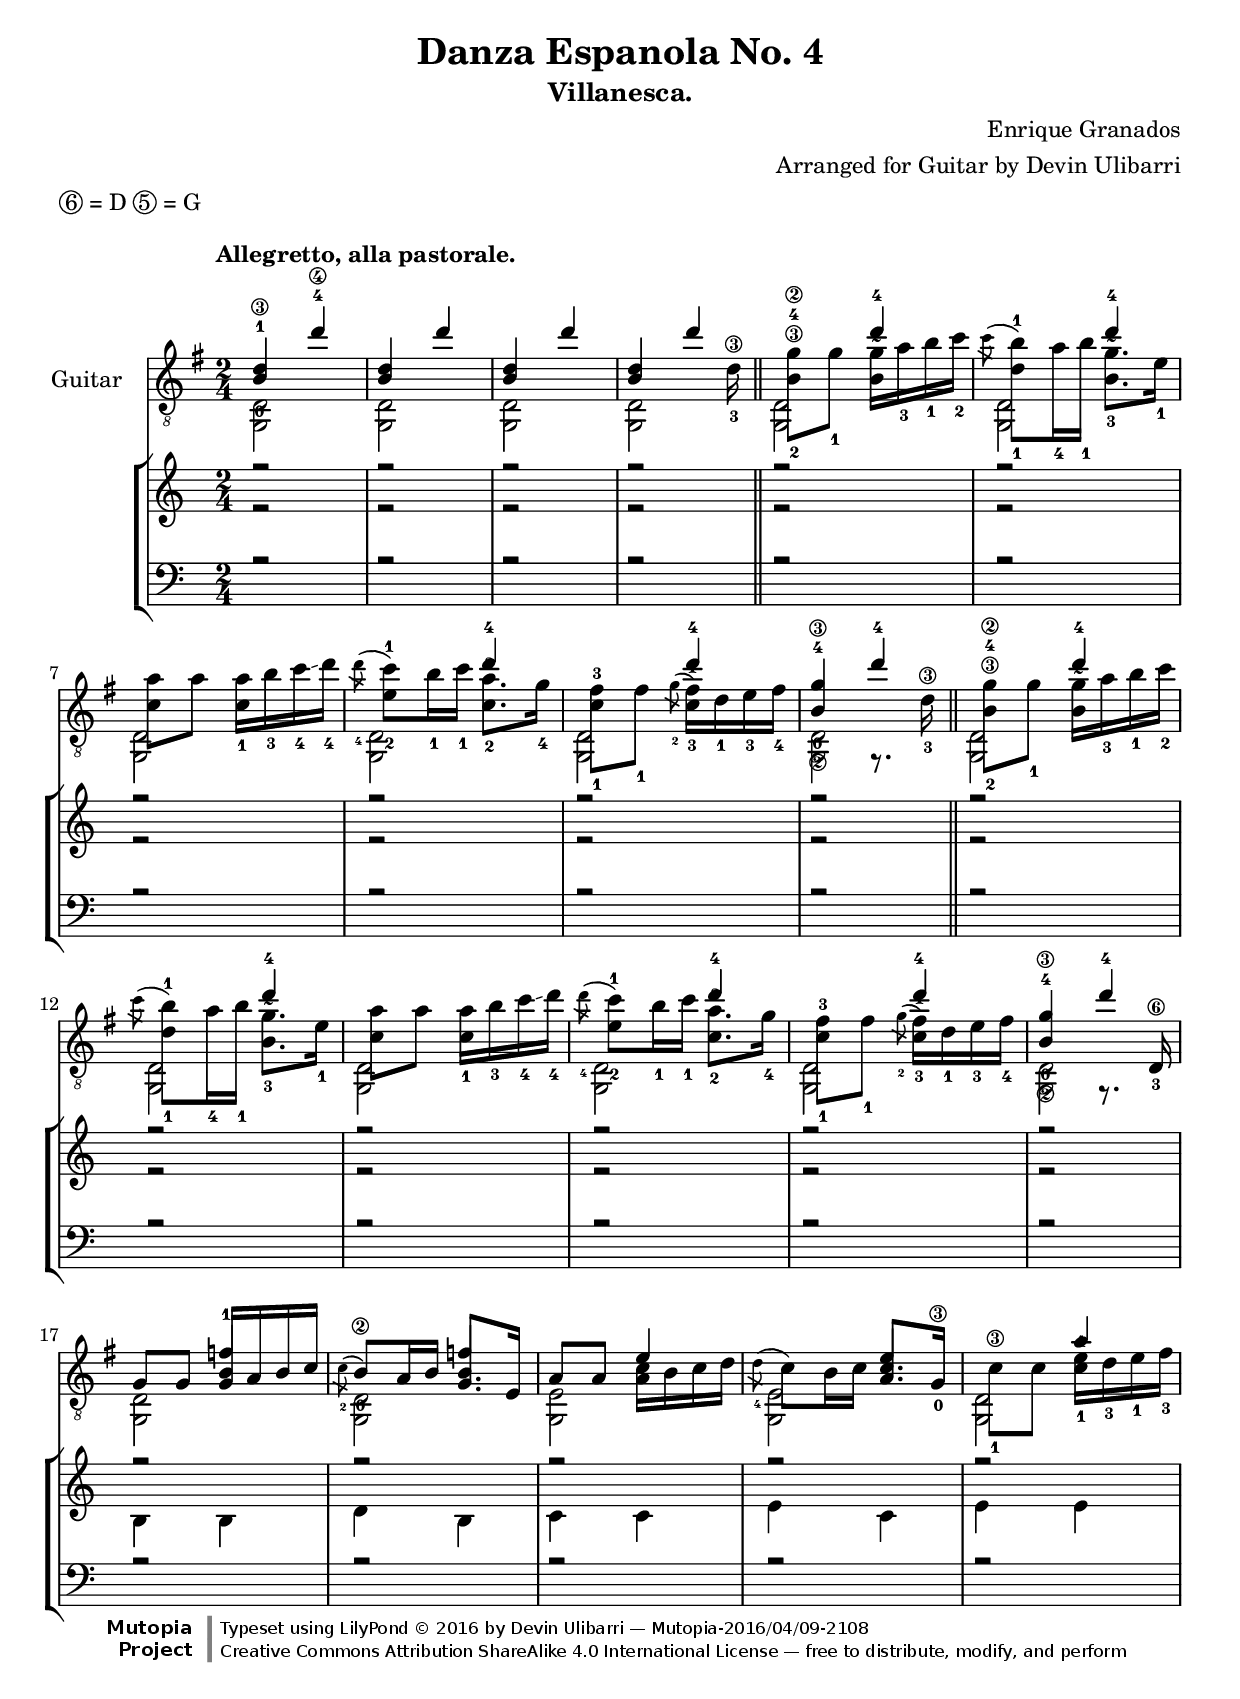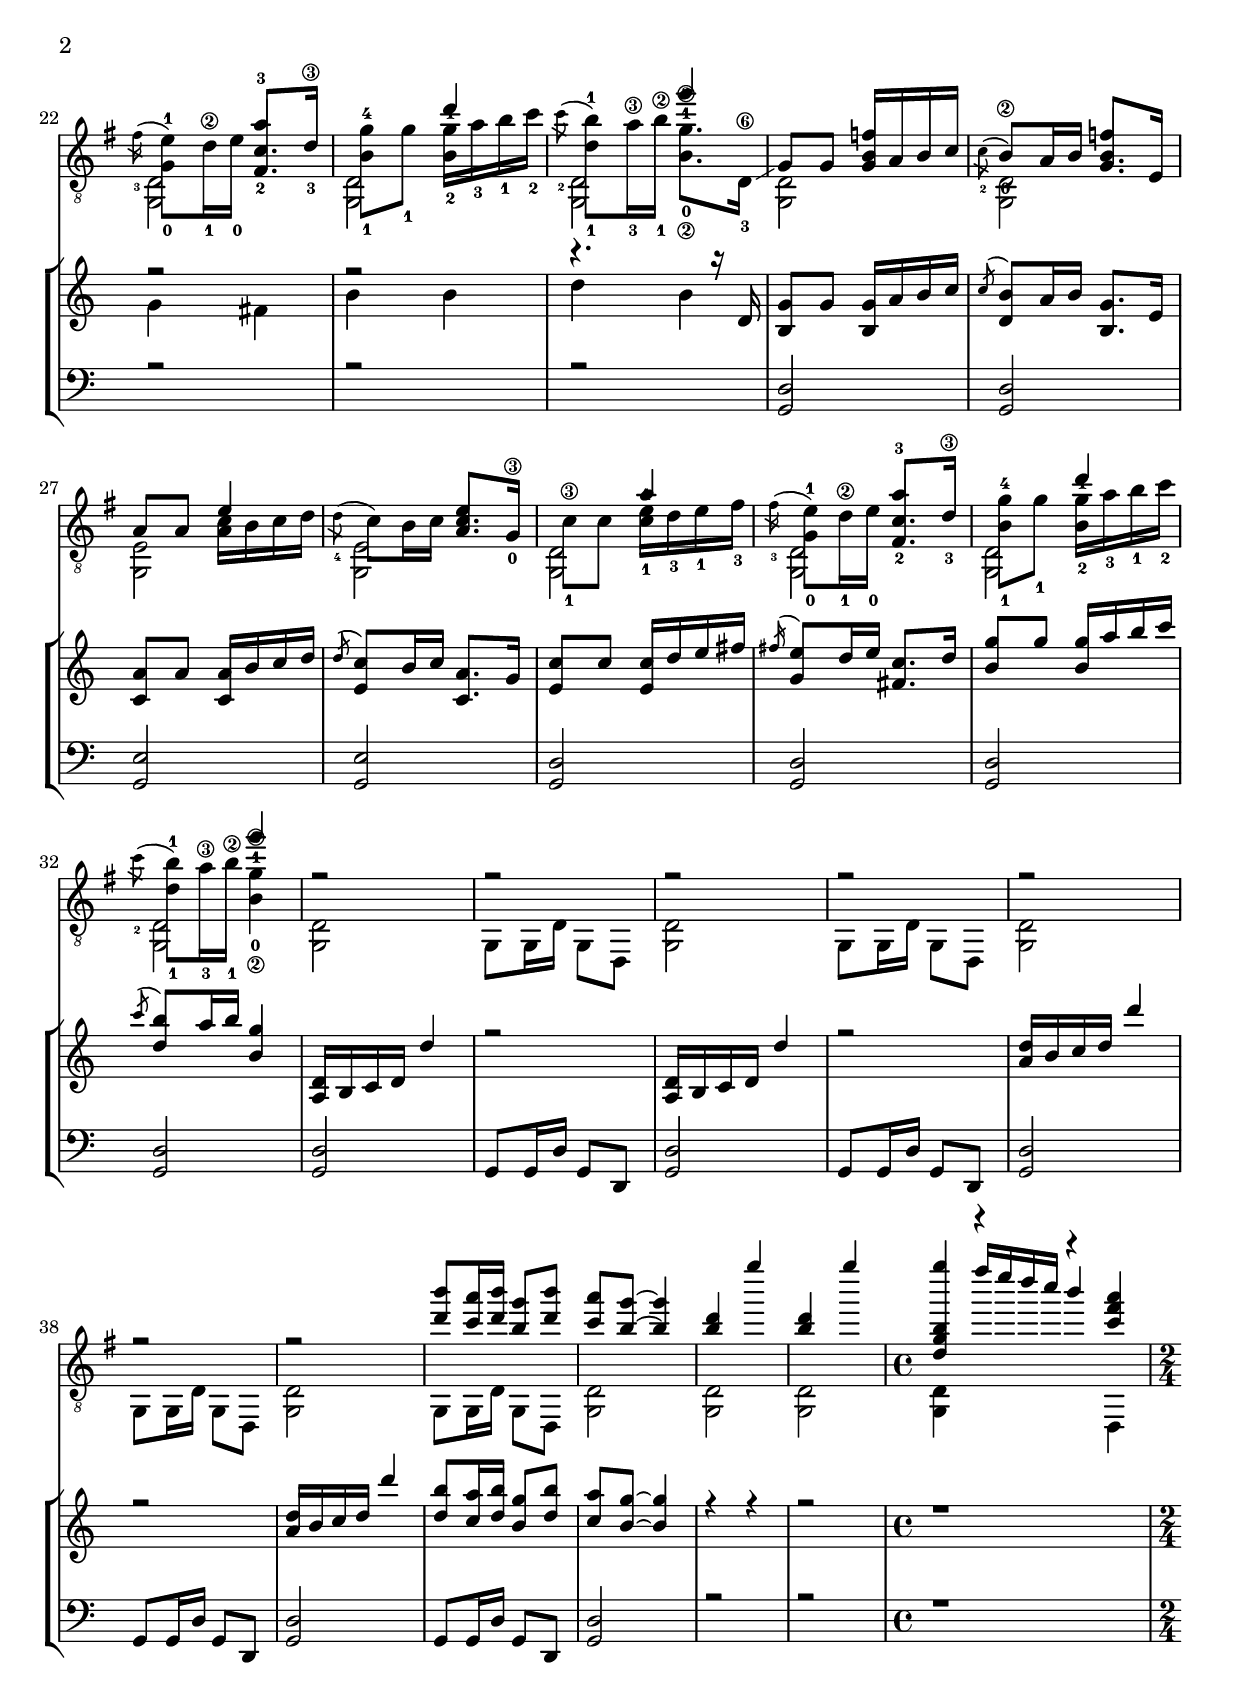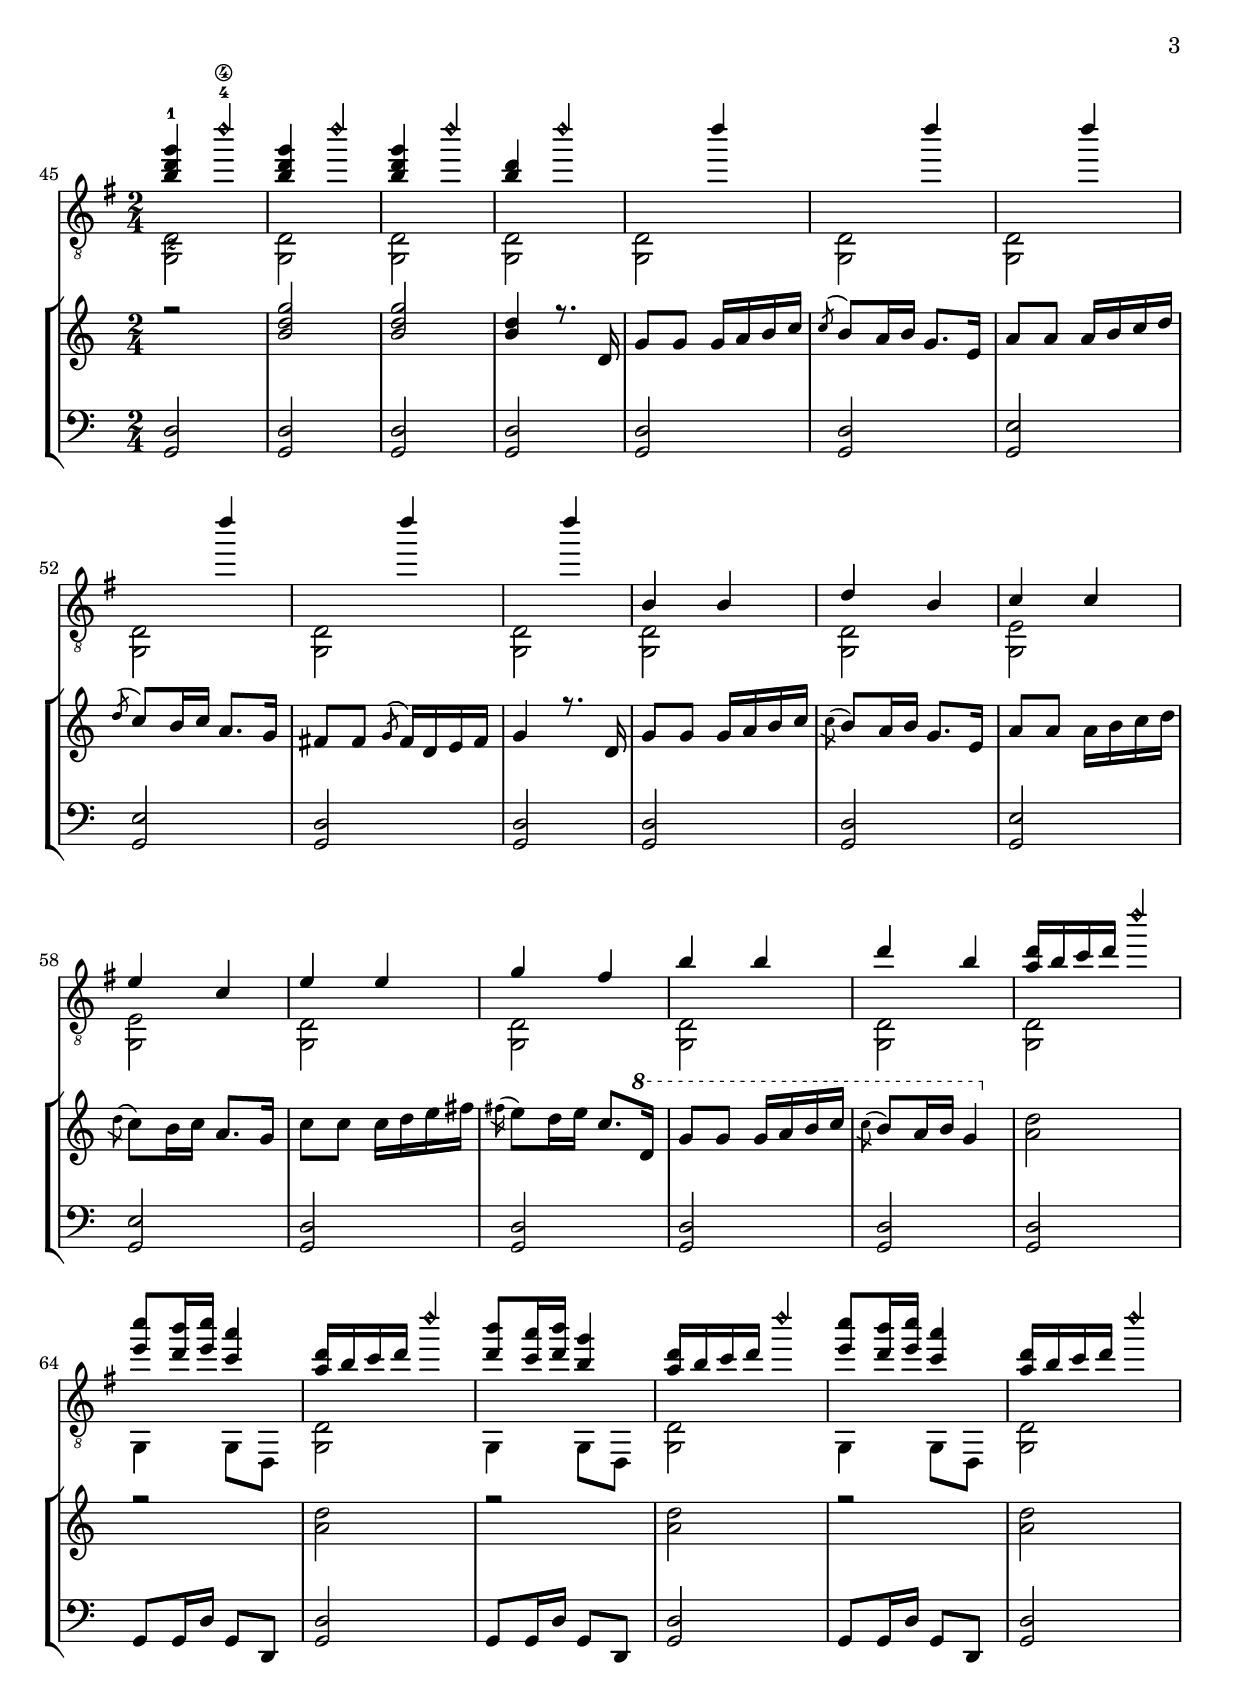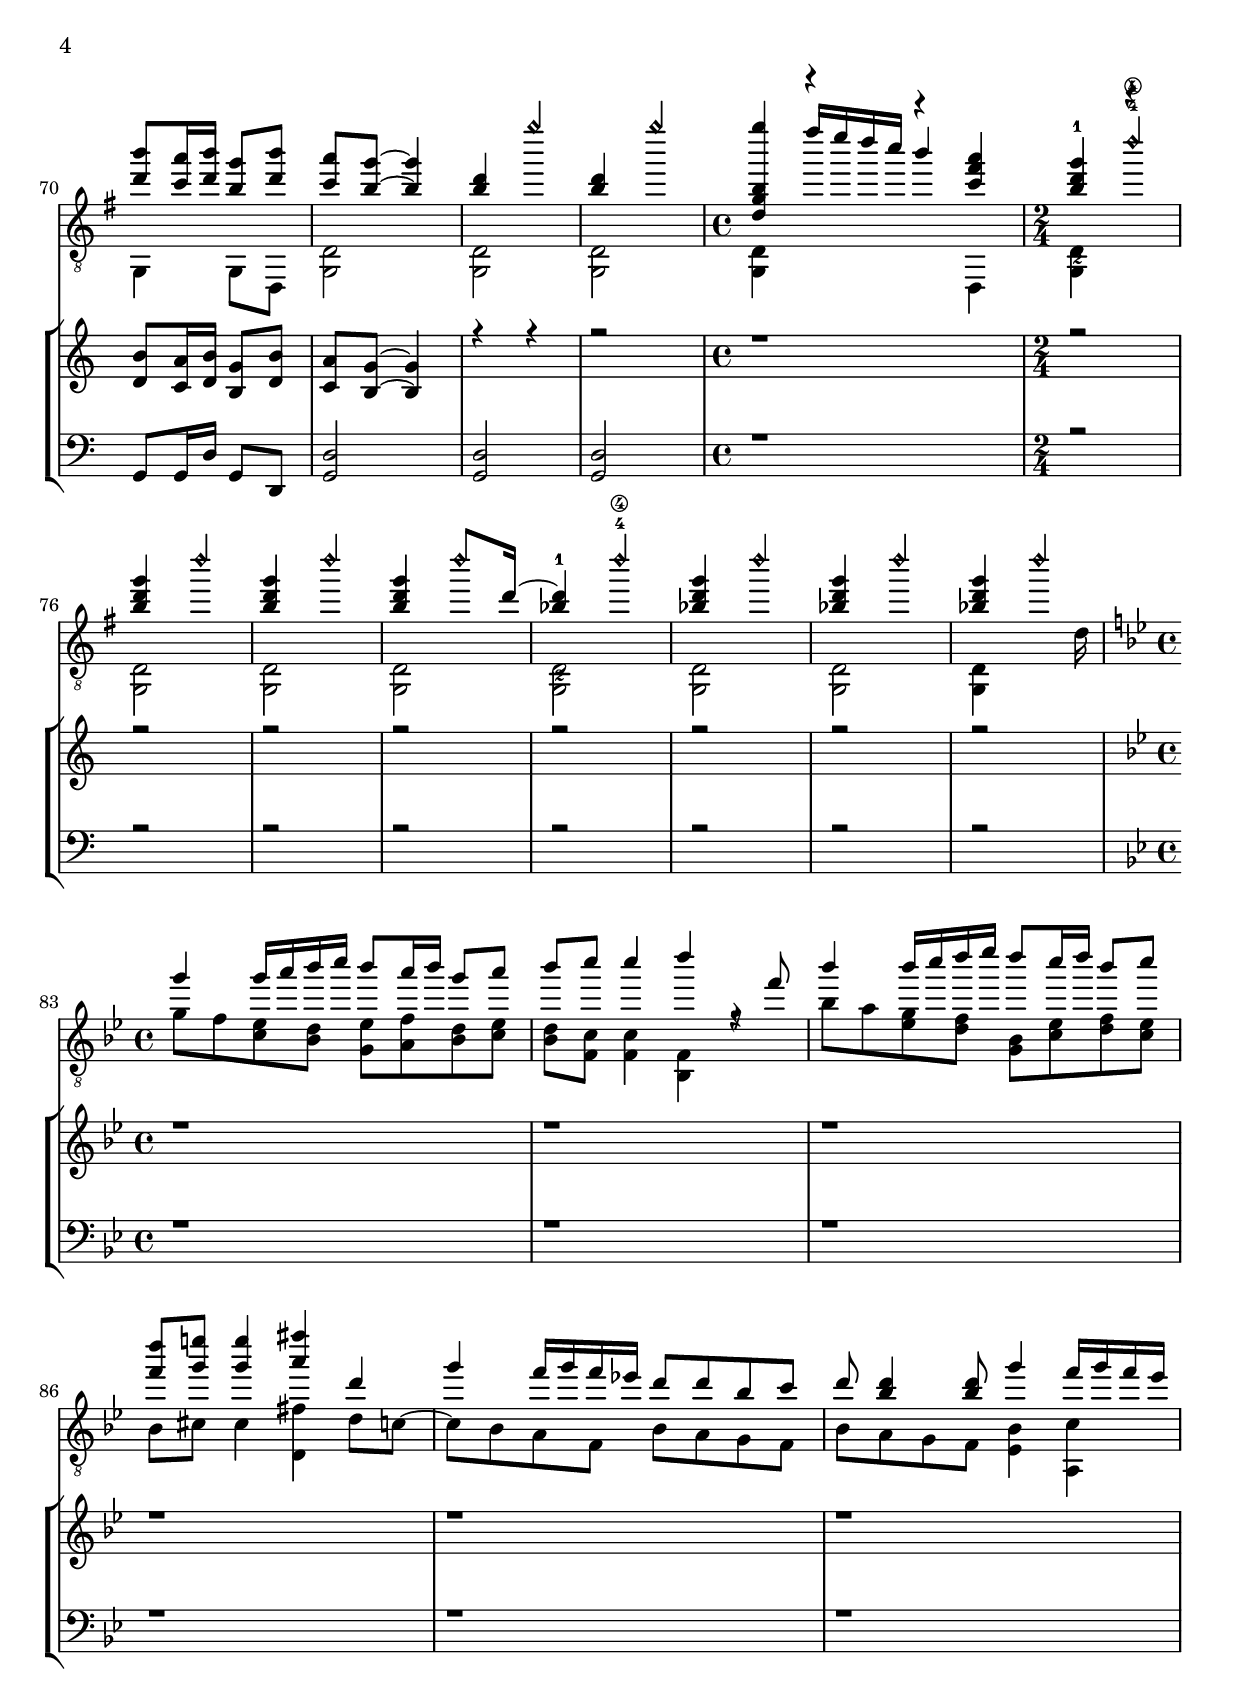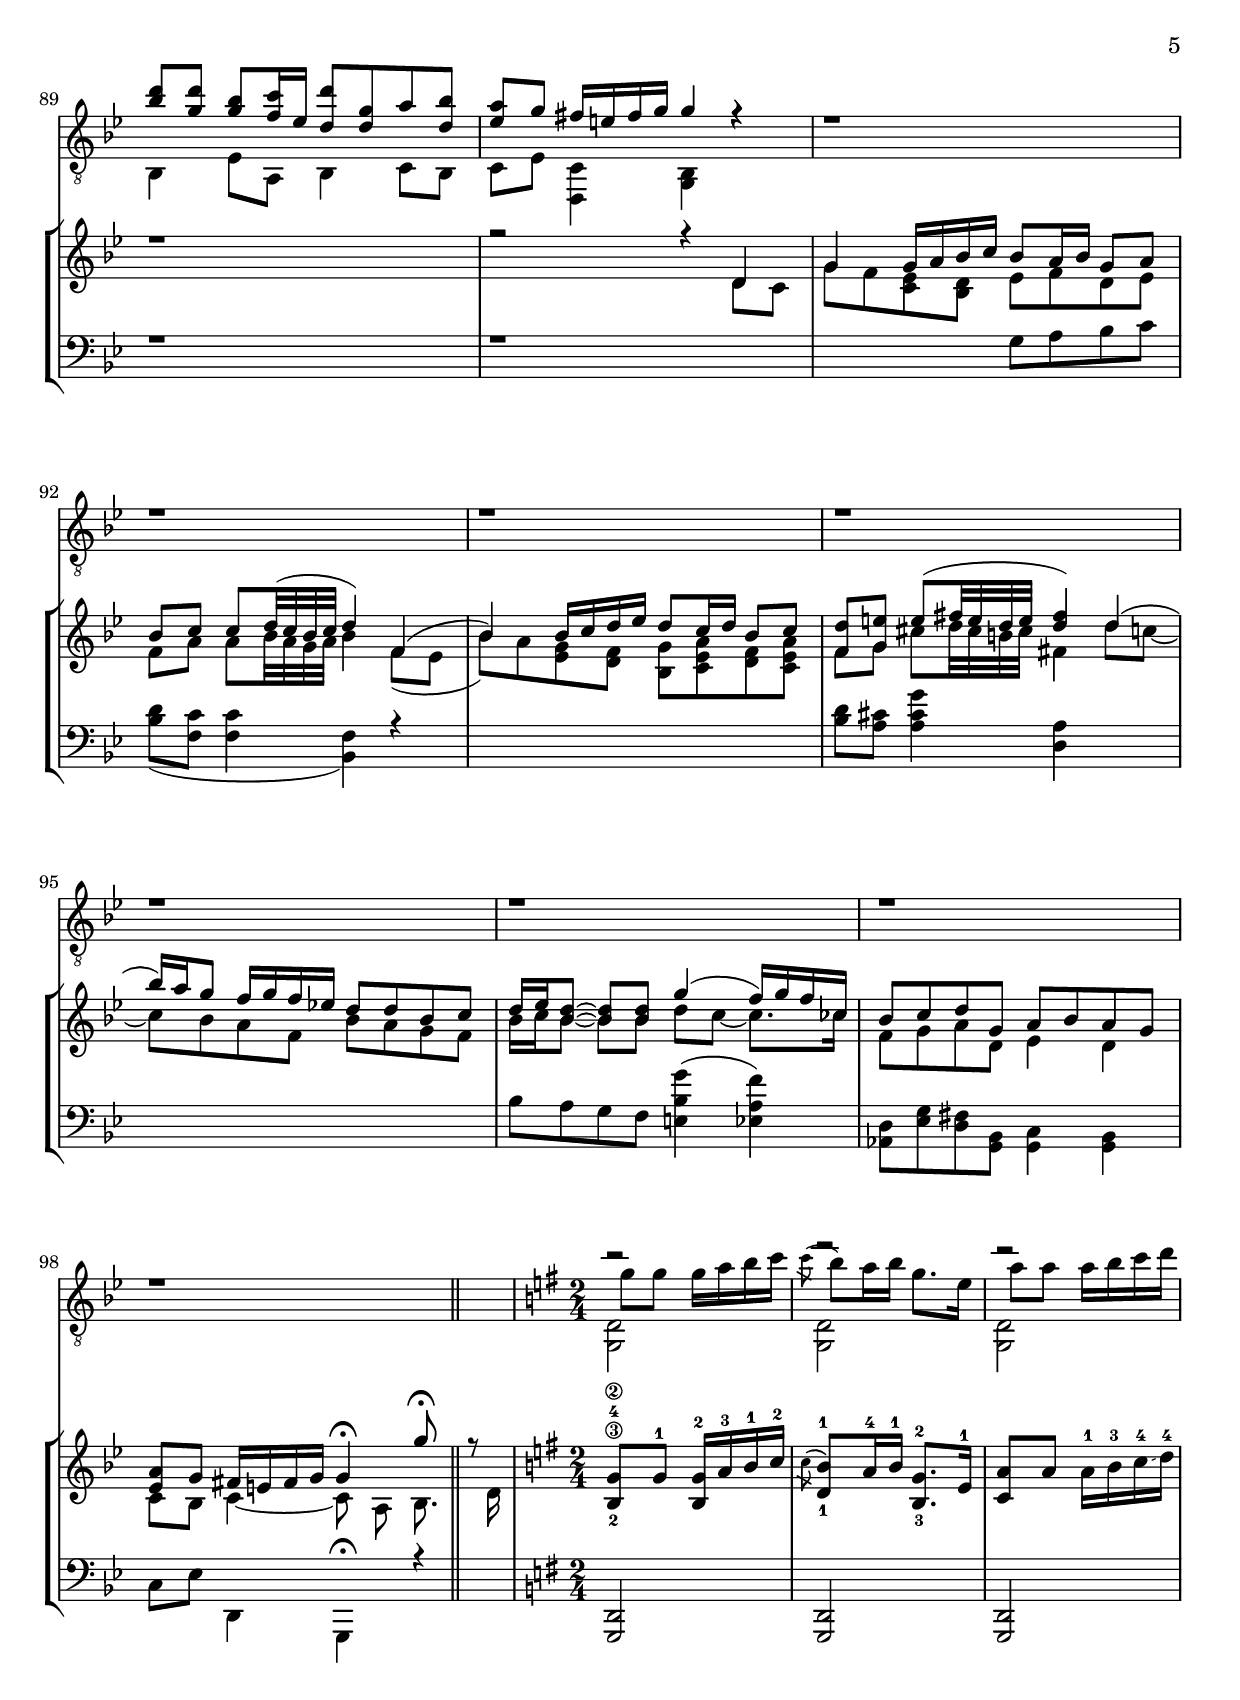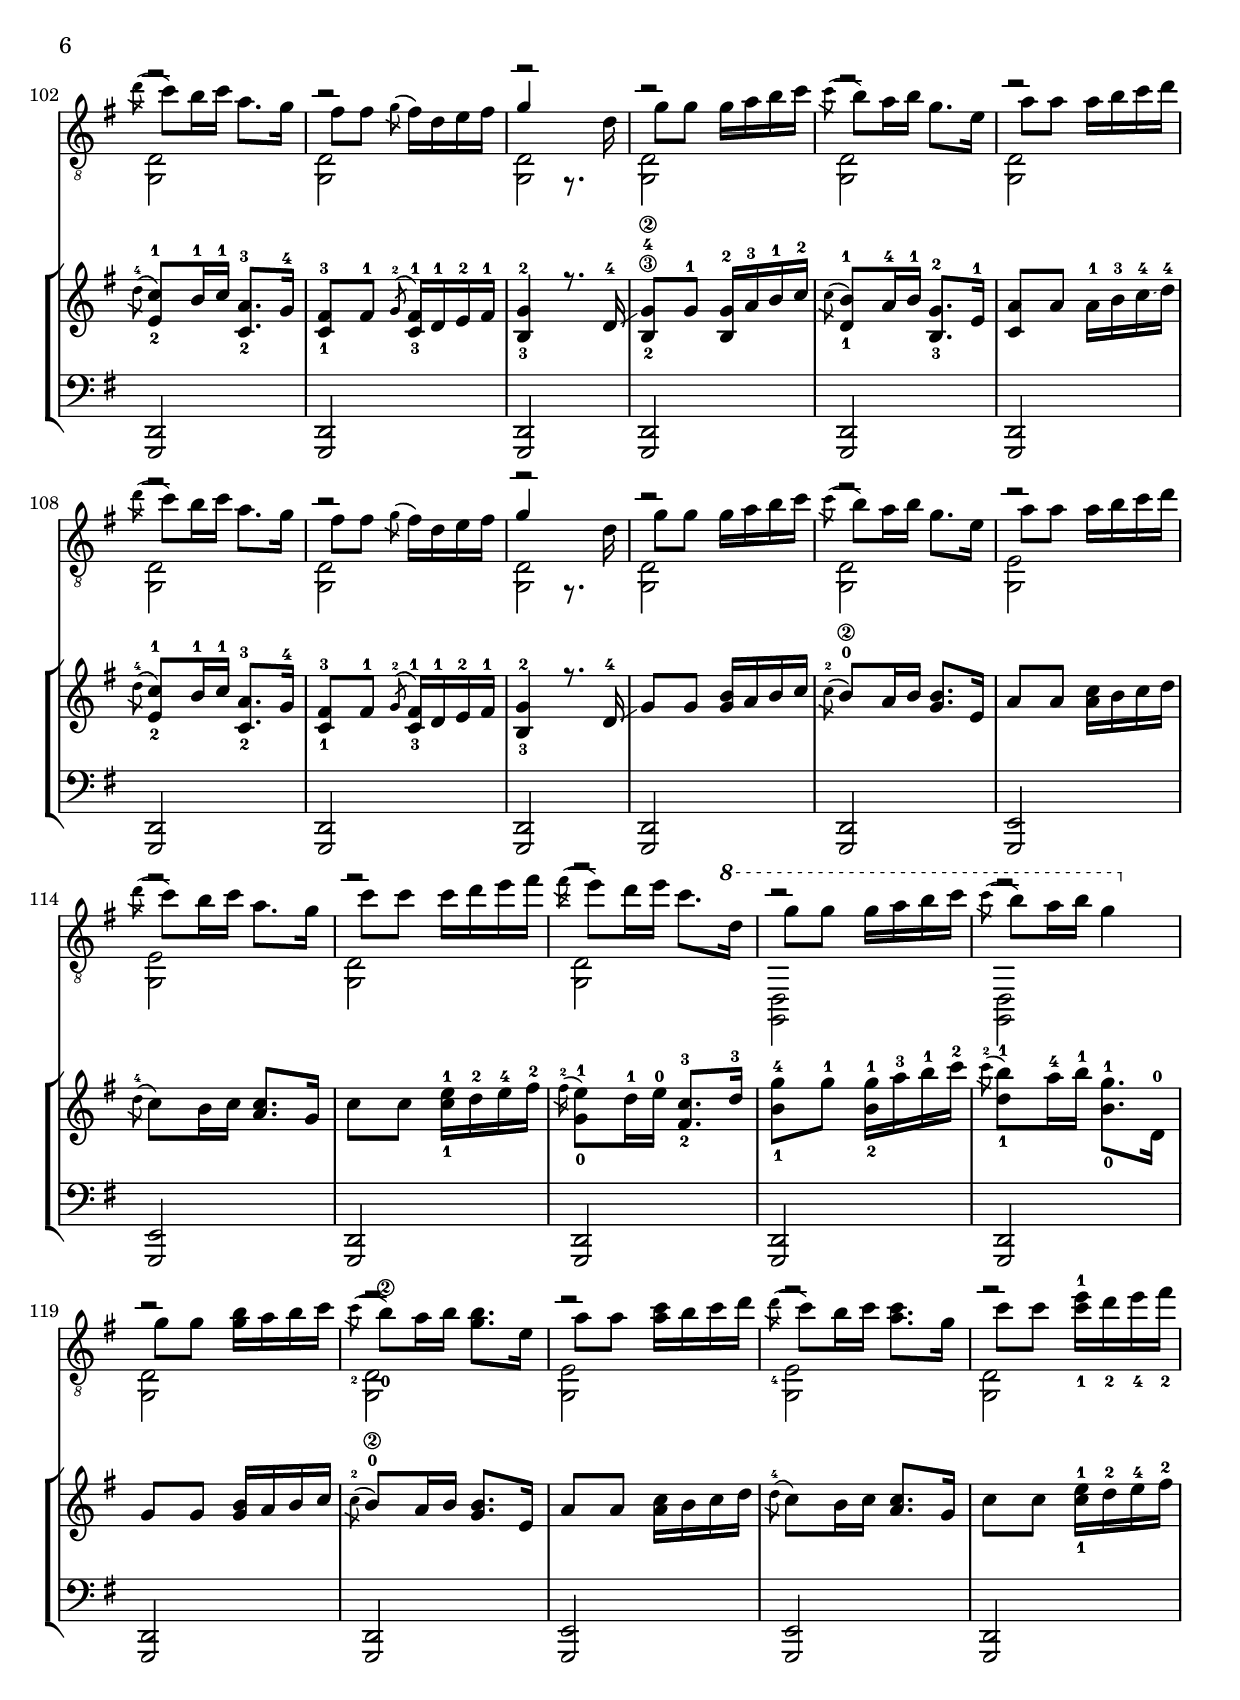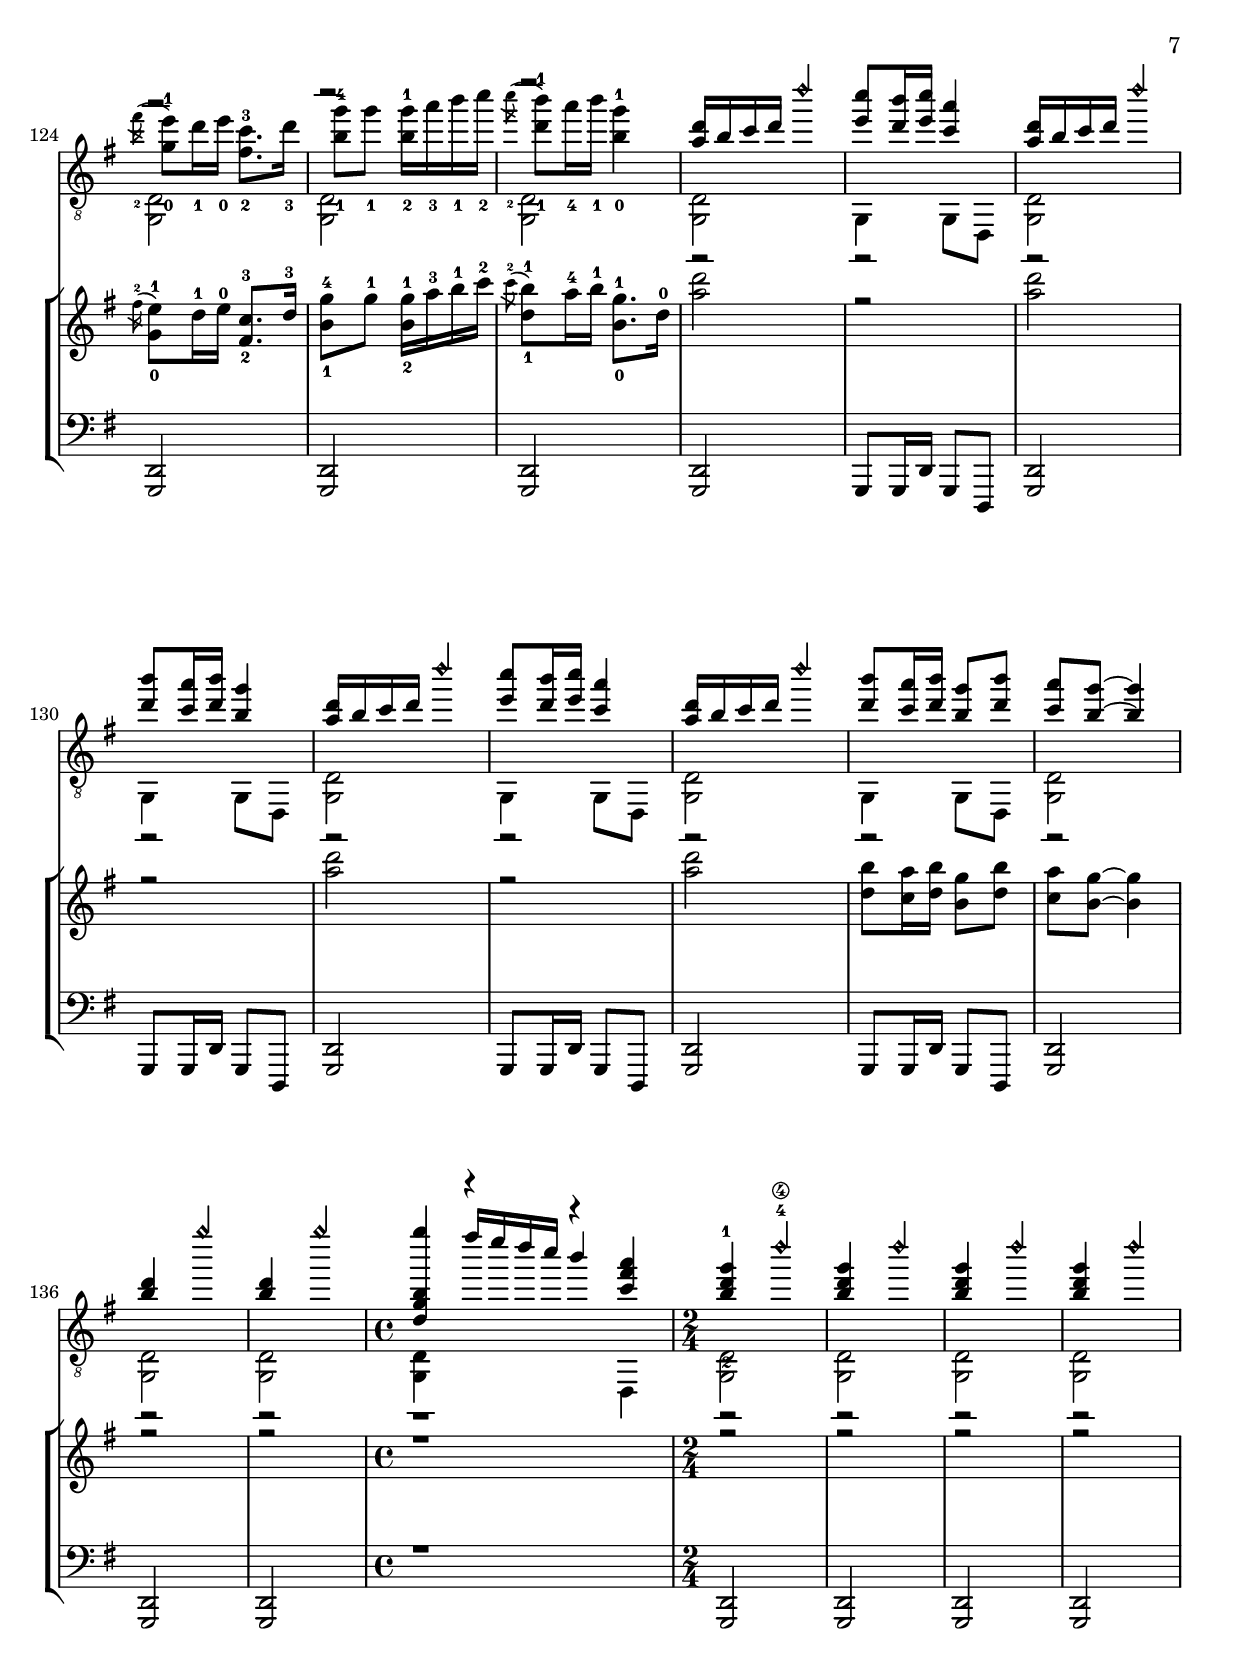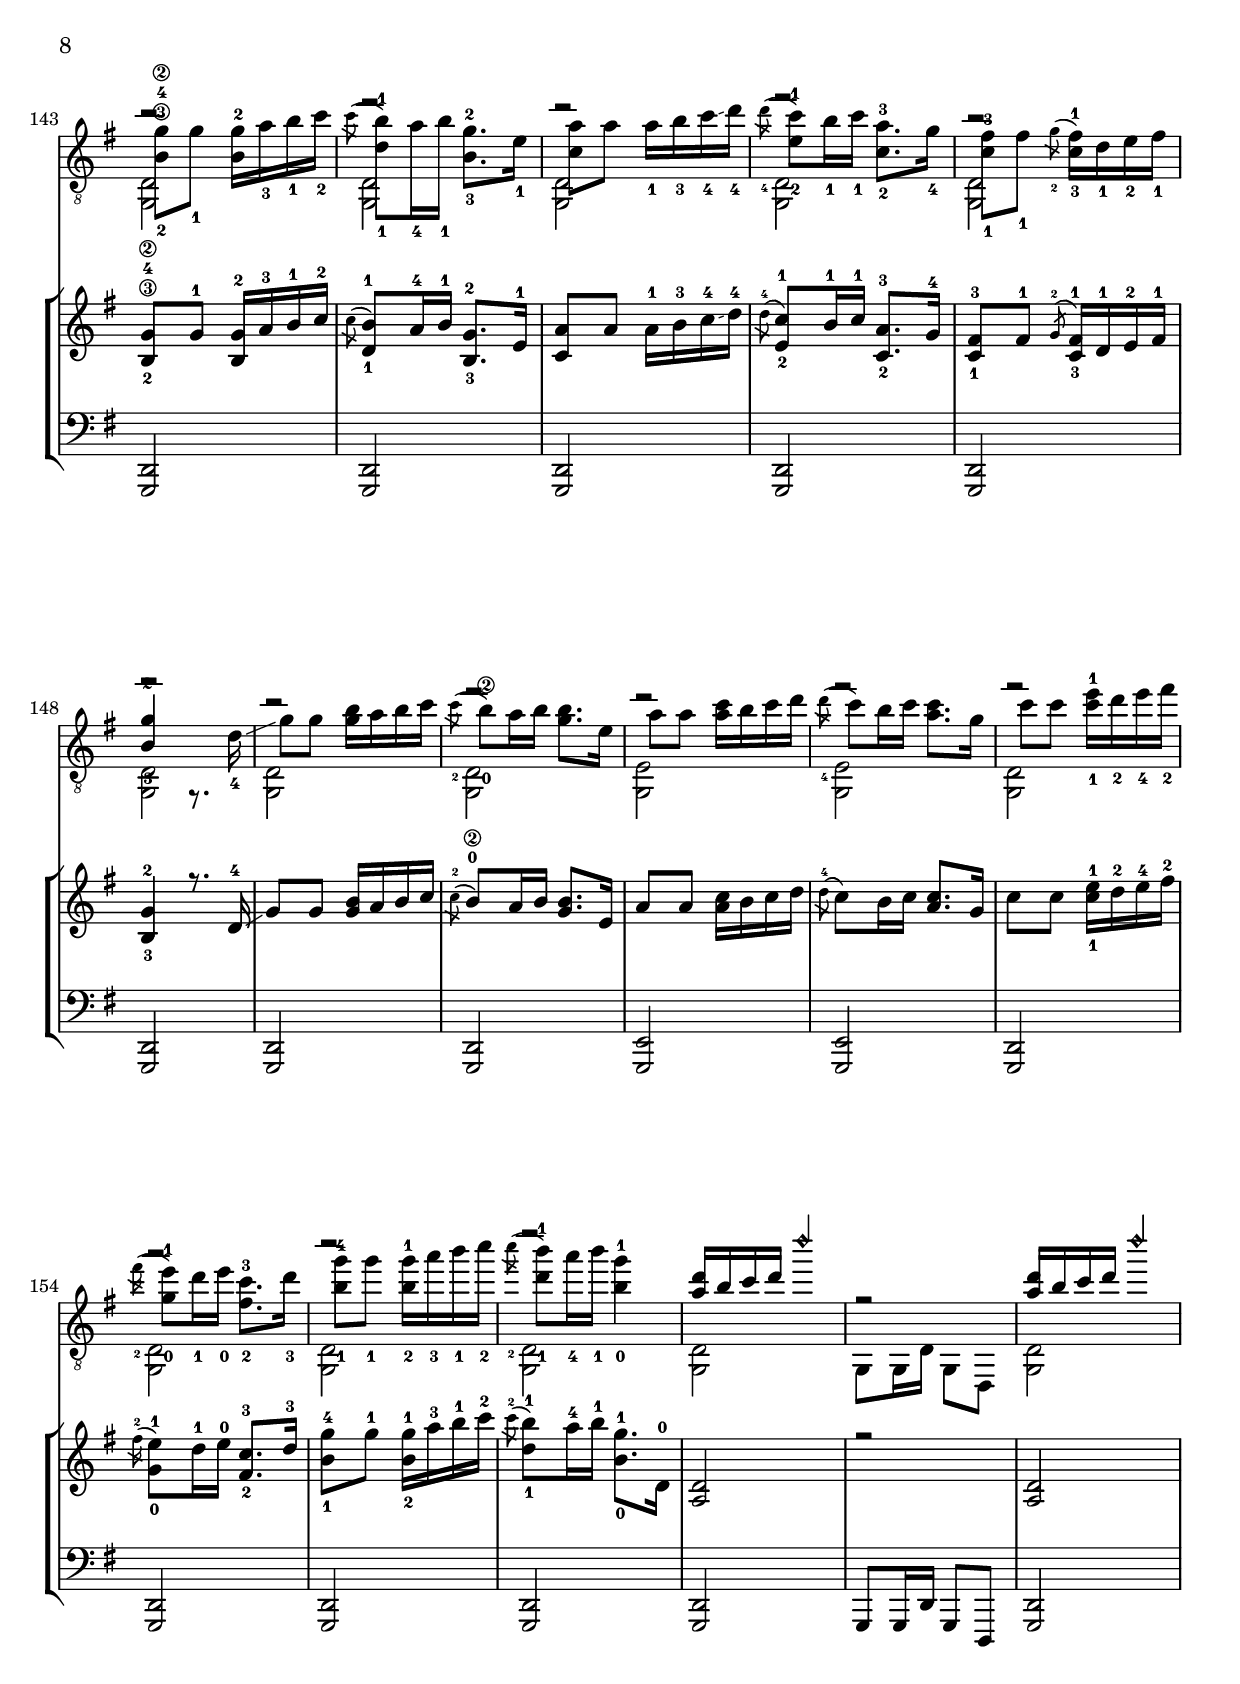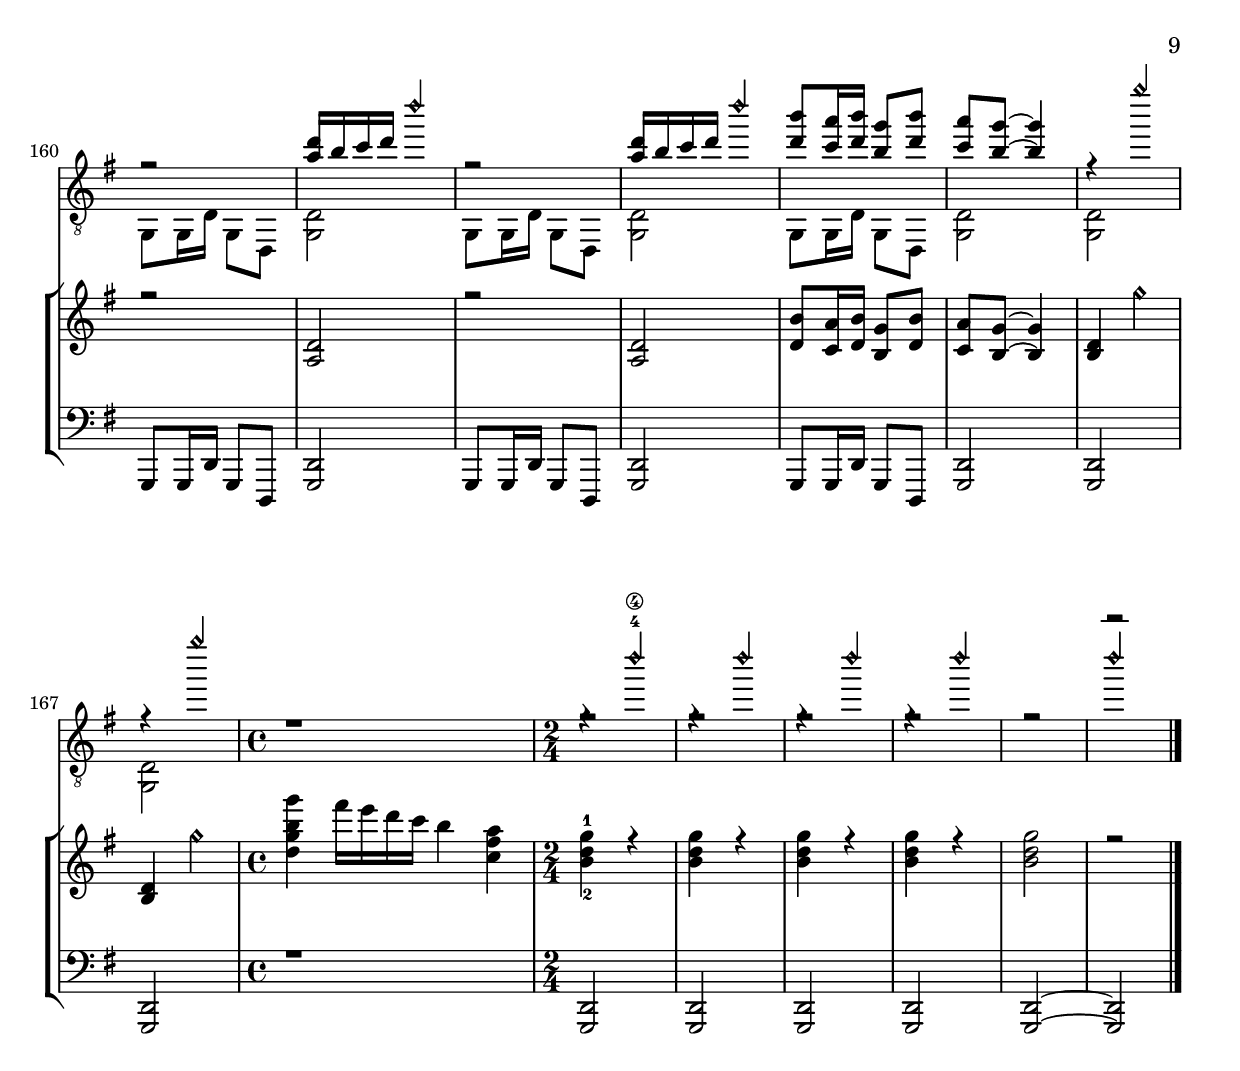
\version "2.18.2"

\header {
  title = "Danza Espanola No. 4"
  subtitle = "Villanesca."
  composer = "Enrique Granados"
  piece = \markup { \circle 6 = D \circle 5 = G } % drop D and drop G tuning
  arranger = "Arranged for Guitar by Devin Ulibarri"
  opus = ""
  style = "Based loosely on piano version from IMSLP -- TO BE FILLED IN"
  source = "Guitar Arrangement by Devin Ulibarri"
  date = ""
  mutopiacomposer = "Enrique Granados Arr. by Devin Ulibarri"
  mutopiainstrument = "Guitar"
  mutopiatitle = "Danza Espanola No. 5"
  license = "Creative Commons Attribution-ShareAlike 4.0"
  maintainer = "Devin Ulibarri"
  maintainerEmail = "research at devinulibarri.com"

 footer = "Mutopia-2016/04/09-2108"
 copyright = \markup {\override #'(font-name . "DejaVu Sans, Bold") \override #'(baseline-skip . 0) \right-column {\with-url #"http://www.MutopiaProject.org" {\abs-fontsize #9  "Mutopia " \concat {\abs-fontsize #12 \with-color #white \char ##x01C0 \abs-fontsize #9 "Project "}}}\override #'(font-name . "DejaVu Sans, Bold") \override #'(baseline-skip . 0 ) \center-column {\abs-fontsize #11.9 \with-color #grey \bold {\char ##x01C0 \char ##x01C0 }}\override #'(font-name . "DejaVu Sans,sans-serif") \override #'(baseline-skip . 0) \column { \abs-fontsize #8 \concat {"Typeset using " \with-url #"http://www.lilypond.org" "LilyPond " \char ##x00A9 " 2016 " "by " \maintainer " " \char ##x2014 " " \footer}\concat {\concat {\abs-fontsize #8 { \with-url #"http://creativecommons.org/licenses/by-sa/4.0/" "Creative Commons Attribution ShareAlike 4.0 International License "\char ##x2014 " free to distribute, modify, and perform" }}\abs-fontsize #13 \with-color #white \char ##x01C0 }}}
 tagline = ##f
}

\paper {
  % add space between composer/opus markup and first staff
  markup-system-spacing #'padding = #3
  % add a little space between composer and opus
  markup-markup-spacing #'padding = #1.2
  top-margin = #8
  bottom-margin = #12
}

mbreak = {} % { \break }
global = {
  \time 2/4
  \key g \major
  \tempo "Allegretto, alla pastorale."
}

%% C with slash -------------------------------
cWithSlash = \markup {
  \combine \roman C \translate #'(0.6 . -0.4) \draw-line #'(0 . 2.0)
}
%% Span -----------------------------------
%% Syntax: \bbarre #"text" { notes } - text = any number of box
bbarre =
#(define-music-function (barre location str music) (string? ly:music?)
   (let ((elts (extract-named-music music '(NoteEvent EventChord))))
     (if (pair? elts)
         (let ((first-element (first elts))
               (last-element (last elts)))
           (set! (ly:music-property first-element 'articulations)
                 (cons (make-music 'TextSpanEvent 'span-direction -1)
                       (ly:music-property first-element 'articulations)))
           (set! (ly:music-property last-element 'articulations)
                 (cons (make-music 'TextSpanEvent 'span-direction 1)
                       (ly:music-property last-element 'articulations))))))
   #{
       \once \override TextSpanner.font-size = #-2
       \once \override TextSpanner.font-shape = #'upright
       \once \override TextSpanner.staff-padding = #3
       \once \override TextSpanner.style = #'line
       \once \override TextSpanner.to-barline = ##f
       \once \override TextSpanner.bound-details =
            #`((left
                (text . ,#{ \markup { \draw-line #'( 0 . -.5) } #})
                (Y . 0)
                (padding . 0.25)
                (attach-dir . -2))
               (right
                (text . ,#{ \markup { \cWithSlash #str } #})
                (Y . 0)
                (padding . 0.25)
                (attach-dir . 2)))
%% uncomment this line for make full barred
      % \once \override TextSpanner.bound-details.left.text = \markup{"B" #str}
      $music
   #})

#(define RH rightHandFinger)

upperVoice = \relative c'' {
  \voiceOne
  \slurDown
  \override TextSpanner.bound-details.left.stencil-align-dir-y = #CENTER
  \override TextSpanner.dash-fraction = #0.3
  \override TextSpanner.dash-period = #1
  \override Fingering.add-stem-support = ##t
  \override StringNumber.add-stem-support = ##t
  \override StrokeFinger.add-stem-support = ##t
  <d,-1-\3 b-0>4 %{need to move this 2 up%} d'-4-\4 | <d, b> d' |
  <d, b>4 d' | <d, b> d' \bar "||"
  s4 d4-4 | s4 d4-4 |
  s2 | s4 d-4 |
  s4 d-4 | s4 d-4 \bar "||"
  s4 d4-4 | s4 d4-4 |
  s2 | s4 d-4 |
  s4 d-4 | s4 d-4 |
  s4 f,4-1 | s4 f4 |
  s4 e4 | s4 e4 |
  s4 a4 | s4 a4 |
  s4 d4 | s4 g4 |
  s4 f,4 | s4 f4 |
  s4 e4 | s4 e4 |
  s4 a4 | s4 a4 |
  s4 d4 | s4 g4 |
  r2 | r2 |% <c, e,>8 <b d,>16 <c e,> <a c,>4 |
  r2 | r2 |% <b d,>8 <a c,>16 <b d,> <g b,>4 |
  r2 | r2 |% <c e,>8 <b d,>16 <c e,> <a c,>4 |
  r2 |
  <b d,>8 <a c,>16 <b d,> <g b,>8 <b d,> |
  <a c,>8 <g b,>~ <g b,>4 |
  %{I have a note that this is where the piano takes over%}
  <d b>4 g' | <d, b> g' |
  \time 4/4 <g b,, g d>4 fis16 e d c b4 <a fis c> |
  \time 2/4 <g d-1 b-2>4 %{need to move this 2 up%} d'-4-\4\harmonic | <g, d b> d'\harmonic |
  <g, d b>4 d'\harmonic |
  <d, b> d'\harmonic | %getting lost here
  s4 d4 | s4 d4 |
  s4 d4 | s4 d4 |
  s4 d4 | s4 d4 |
  s2 | s2 |
  s2 | s2 |
  s2 | s2 |
  s2 | s2 | 
  <d, a>16 b c d d'4 \harmonic | <c e,>8 <b d,>16 <c e,> <a c,>4 |
  <d, a>16 b c d d'4 \harmonic | <b d,>8 <a c,>16 <b d,> <g b,>4 |
  <d a>16 b c d d'4 \harmonic | <c e,>8 <b d,>16 <c e,> <a c,>4 |
  <d, a>16 b c d d'4 \harmonic |
  <b d,>8 <a c,>16 <b d,> <g b,>8 <b d,> |
  <a c,>8 <g b,>~ <g b,>4 |
  %{I have a note that this is where the piano takes over%}
  <d b>4 g'\harmonic | <d, b> g'\harmonic |
  \time 4/4 <g b,, g d>4 fis16 e d c b4 <a fis c> |
  \time 2/4 <g d-1 b-2>4 %{need to move this 2 up%} d'-4-\4\harmonic | <g, d b> d'\harmonic |
  <g, d b>4 d'\harmonic | <g, d b> d'8.\harmonic d,16~ | %move harmonic to another voice
  <d-1 bes-2>4 %{need to move this 2 up%} d'-4-\4\harmonic | <g, d bes> d'\harmonic |
  <g, d bes>4 d'\harmonic | <g, d bes> d'\harmonic |
  
  %{Cancion y estribillo%}
  \key g \minor
  \time 4/4
  g,4 g16 a bes c bes8 a16 bes g8 a |
  bes8 c c4 d4 r8 f, |
  bes4 bes16 c d ees d8 c16 d bes8 c |
  <d f,>8 <e g,> <e g,>4 <fis a,> d, |
  g f16 g f ees! d8 d bes c |
  d8 <d bes>4 <d bes>8 g4 f16 g f ees |
  <d bes>8 <d g,> <bes g> <c f,>16 es, <d' d,>8 <g, d> a <bes d,> |
  <a es> g fis16 e fis g g4 %{this is where piano takes over%} r4 |
  r1 | r1 |
  r1 | r1 |
  r1 | r1 |
  r1 | r1 |
  \time 2/4
  \key g \major
  r2 | r2 |
  r2 | r2 |
  r2 | r2 |
  r2 | r2 |
  r2 | r2 |
  r2 | r2 |
  r2 | r2 |
  r2 | r2 |
  r2 | r2 |
  r2 | r2 |
  r2 | r2 |
  r2 | r2 |
  r2 | r2 |
  r2 | r2 |
  <d' a>16 b c d d'4 \harmonic | <c e,>8 <b d,>16 <c e,> <a c,>4 |
  <d, a>16 b c d d'4 \harmonic | <b d,>8 <a c,>16 <b d,> <g b,>4 |
  <d a>16 b c d d'4 \harmonic | <c e,>8 <b d,>16 <c e,> <a c,>4 |
  <d, a>16 b c d d'4 \harmonic |
  <b d,>8 <a c,>16 <b d,> <g b,>8 <b d,> |
  <a c,>8 <g b,>~ <g b,>4 |
  <d b>4 g'\harmonic | <d, b> g'\harmonic |
  \time 4/4 <g b,, g d>4 fis16 e d c b4 <a fis c> |
  \time 2/4 <g d-1 b-2>4 %{need to move this 2 up%} d'-4-\4\harmonic | <g, d b> d'\harmonic |
  <g, d b>4 d'\harmonic | <g, d b> d'\harmonic |
  r2 | r2 |
  r2 | r2 |
  r2 | r2 |
  r2 | r2 |
  r2 | r2 |
  r2 | r2 |
  r2 | r2 |
  <d, a>16 b c d d'4 \harmonic | r2 |
  <d, a>16 b c d d'4 \harmonic | r2 |
  <d, a>16 b c d d'4 \harmonic | r2 |
  <d, a>16 b c d d'4 \harmonic |
  <b d,>8 <a c,>16 <b d,> <g b,>8 <b d,> |
  <a c,>8 <g b,>~ <g b,>4 |
  r4 g'\harmonic | r4 g\harmonic |
  \time 4/4 r1 |
  \time 2/4 r4 %{need to move this 2 up%} d-4-\4\harmonic | r4 d\harmonic |
  r4 d\harmonic | r4 d\harmonic |
  r2 | d2\harmonic |
  \bar "|."
}

lowerVoice = \relative c {
  \voiceThree
  \slurDown
  \override TextSpanner.bound-details.left.stencil-align-dir-y = #CENTER
  \override TextSpanner.dash-fraction = #0.3
  \override TextSpanner.dash-period = #1
  \override Fingering.add-stem-support = ##t
  \override StringNumber.add-stem-support = ##t
  \override StrokeFinger.add-stem-support = ##t
  \stemDown
  <g d'>2 | <g d'>2 |
  <g d'>2 | <g d'>2 |
  <g d'>2 | <g d'>2 |
  <g d'>2 | <g d'>2 |
  <g d'>2 | <g d'>2 |
  <g d'>2 | <g d'>2 |
  <g d'>2 | <g d'>2 |
  <g d'>2 | <g d'>2 |
  <g d'>2 | <g d'>2 |
  <g e'>2 | <g e'>2 |
  <g d'>2 | <g d'>2 |
  <g d'>2 | <g d'>2 |
  <g d'>2 | <g d'>2 |
  <g e'>2 | <g e'>2 |
  <g d'>2 | <g d'>2 |
  <g d'>2 | <g d'>2 |
  <g d'>2 | g8 g16 d' g,8 d8 |
  <g d'>2 | g8 g16 d' g,8 d8 |
  <g d'>2 | g8 g16 d' g,8 d8 |
  <g d'>2 | g8 g16 d' g,8 d8 |
  <g d'>2 | 
  <g d'>2 | <g d'>2 |
  <g d'>4 r4 r4 d4 | %Andante espress.
  <g d'>2 | <g d'>2 | %this measure is a tempo
  <g d'>2 | <g d'>2 |
  <g d'>2 | <g d'>2 | %melody start in piano
  <g d'>2 | <g d'>2 |
  <g d'>2 | <g d'>2 |
  <g d'>2 | <g d'>2 | %2nd melody start in piano
  <g e'>2 | <g e'>2 |
  <g d'>2 | <g d'>2 |
  <g d'>2 | <g d'>2 | 
  <g d'>2 | g4 g8 d8 | 
  <g d'>2 | g4 g8 d8 |
  <g d'>2 | g4 g8 d8 |
  <g d'>2 | g4 g8 d8 |
  <g d'>2 |
  <g d'>2 |
  <g d'>2 |
  <g d'>4 r4 r4 d4 | %Andante espress.
  <g d'>4 r4 | <g d'>2 | %this measure is a tempo
  <g d'>2 | <g d'>2 |
  <g d'>2 | <g d'>2 |
  <g d'>2 | <g d'>4 s8. d''16 | %this second bar needs to be moved to different voice
  g8 f <c es>8 <bes d> <g ees'> <a f'> <bes d> <c ees> |
  <bes d>8 <f c'> <f c'>4 <bes, f'> r |
  bes''8 a <ees g>8 <d f> <bes g> <c ees> <d f> <c ees>|
  bes8 cis cis4 <d, fis'> d'8 c~ |
  c8 bes a f bes a g f |
  bes8 a g f <ees bes'>4 <a, c'> |
  bes4 ees8 a, bes4 c8 bes |
  c8 ees <d, c'>4 <g bes> r4 |
  r1 | r1 | %guitar tacet while piano plays 2nd half of Cancion y estribillo
  r1 | r1 |
  r1 | r1 |
  r1 | r1 |
  <g d'>2 | <g d'>2 | %1st melody
  <g d'>2 | <g d'>2 |
  <g d'>2 | <g d'>2 |
  <g d'>2 | <g d'>2 |
  <g d'>2 | <g d'>2 |
  <g d'>2 | <g d'>2 |
  <g d'>2 | <g d'>2 | %2nd melody
  <g e'>2 | <g e'>2 |
  <g d'>2 | <g d'>2 |
  <g d'>2 | <g d'>2 |
  <g d'>2 | <g d'>2 |
  <g e'>2 | <g e'>2 |
  <g d'>2 | <g d'>2 |
  <g d'>2 | <g d'>2 |
  <g d'>2 | g4 g8 d8 |
  <g d'>2 | g4 g8 d8 |
  <g d'>2 | g4 g8 d8 |
  <g d'>2 | g4 g8 d8 |
  <g d'>2 |
  <g d'>2 |
  <g d'>2 |
  <g d'>4 r4 r4 d4 | %Andante espress.
  <g d'>2 | <g d'>2 | %this measure is a tempo
  <g d'>2 | <g d'>2 |
  <g d'>2 | <g d'>2 | %melody start for both guitar and piano
  <g d'>2 | <g d'>2 |
  <g d'>2 | <g d'>2 |
  <g d'>2 | <g d'>2 | %2nd melody start in piano
  <g e'>2 | <g e'>2 |
  <g d'>2 | <g d'>2 |
  <g d'>2 | <g d'>2 |
  <g d'>2 | g8 g16 d' g,8 d8 |
  <g d'>2 | g8 g16 d' g,8 d8 |
  <g d'>2 | g8 g16 d' g,8 d8 |
  <g d'>2 | g8 g16 d' g,8 d8 |
  <g d'>2 |
  <g d'>2 |
  <g d'>2 |
  r1 | %Andante espress.
  r2 | r2 | %this is 2/4 measure start
  r2 | r2 |
  r2 | r2 |
}

middleVoice = \relative c' {
  \voiceTwo
  %\set fingeringOrientations = #'(down)
  %\set stringNumberOrientations = #'(up)
  %\set strokeFingerOrientations = #'(up)
  \override TextSpanner.bound-details.left.stencil-align-dir-y = #CENTER
  \override TextSpanner.font-size = #-5
  \override TextSpanner.dash-fraction = #0.3
  \override TextSpanner.dash-period = #1
  \override Fingering.add-stem-support = ##t
  \override StringNumber.add-stem-support = ##t
  \override StrokeFinger.add-stem-support = ##t

  \slurUp
  s2 | s2 |
  s2 | s4 s8. d16-3-\3 |
  %{\stemUp%} <g-4^\2 %{how to put fingering up? %} b,-2-\3>8 g-1 %{\stemDown%} <g b,-2>16 a-3 b-1 c-2 | \acciaccatura<c>8 <b-1 d,-1>8 a16-4 b-1 <g-2 b,-3>8. e16-1 |
  <a c,>8 a <a c,>16-1 b-3 c-4\glissando d-4 | \acciaccatura d8-4 <c-1 e,-2>8 b16-1 c-1 <a-3 c,-2>8. g16-4 |
  <fis-3 c-1>8 fis-1 \acciaccatura g8-2 <fis-1 c-3>16 d-1 e-3 fis-4 | \stemUp <g-4-\3 b,-0-\2>4 \stemNeutral r8. d16-3-\3 |
  %{\stemUp%} <g-4^\2 %{how to put fingering up? %} b,-2-\3>8 g-1 %{\stemDown%} <g b,-2>16 a-3 b-1 c-2 | \acciaccatura<c>8 <b-1 d,-1>8 a16-4 b-1 <g-2 b,-3>8. e16-1 |
  <a c,>8 a <a c,>16-1 b-3 c-4\glissando d-4 | \acciaccatura d8-4 <c-1 e,-2>8 b16-1 c-1 <a-3 c,-2>8. g16-4 |
  <fis-3 c-1>8 fis-1 \acciaccatura g8-2 <fis-1 c-3>16 d-1 e-3 fis-4 | \stemUp <g-4-\3 b,-0-\2>4 \stemNeutral r8. d,16-3-\6 |
  g8 g <g b>16 a b c | \acciaccatura c8-2 b-0-\2 a16 b <g b>8. e16 |
  a8 a <a c>16 b c d | \acciaccatura d8-4 c b16 c <a c>8. g16-0-\3 |
  c8-1-\3 c <c-1 e-1>16 d-3 e-1 fis-3 | \acciaccatura fis-3 <e-1 g,-0>8 d16-1-\2 e16-0 <c-3 fis,-2>8. d16-3-\3 |
  <g-4 b,-1>8 g-1 <g-1 b,-2>16 a-3 b-1 c-2 | \acciaccatura c8-2 <b-1 d,-1>8 a16-3-\3 b-1-\2 <g-1-\3 b,-0-\2>8. d,16-3-\6\glissando |
  g8 g <g b>16 a b c | \acciaccatura c8-2 b-0-\2 a16 b <g b>8. e16 |
  a8 a <a c>16 b c d | \acciaccatura d8-4 c b16 c <a c>8. g16-0-\3 |
  c8-1-\3 c <c-1 e-1>16 d-3 e-1 fis-3 | \acciaccatura fis-3 <e-1 g,-0>8 d16-1-\2 e16-0 <c-3 fis,-2>8. d16-3-\3 |
  <g-4 b,-1>8 g-1 <g-1 b,-2>16 a-3 b-1 c-2 | \acciaccatura c8-2 <b-1 d,-1>8 a16-3-\3 b-1-\2 <g-1-\3 b,-0-\2>4 |
  s2 | s2 |
  s2 | s2 | %{need to edit stuff below here%}
  s2 | s2 |
  s2 | s2 |
  s2 | s2 |
  s2 | s1 |
  s2 | s2 |
  s2 | s2 |
  s2 | s2 |
  s2 | s2 |
  s2 | s2 |
  \stemUp b,4 b |
  d4 b |
  c4 c |
  e4 c |
  e4 e |
  g4 fis |
  b4 b |
  d4 b | \stemNeutral
  s2 | 
  s2 | s2 |
  s2 | s2 |
  s2 | s2 |
  s2 | s2 |
  s2 | s2 |
  s1 |
  s2 | s2 |
  s2 | s2 |
  s2 | s2 |
  s2 | s2 |
  s1 | s1 |
  s1 | s1 |
  s1 | s1 |
  s1 | s1 |
  s1 | s1 |
  s1 | s1 |
  s1 | s1 |
  s1 | s1 |  
  g8 g g16 a b c | \acciaccatura c8 b a16 b g8. e16 |
  a8 a a16 b c d | \acciaccatura d8 c b16 c a8. g16 |
  fis8 fis \acciaccatura g8 fis16 d e fis | \stemUp g4 \stemNeutral r8. d16 |
  g8 g g16 a b c | \acciaccatura c8 b a16 b g8. e16 |
  a8 a a16 b c d | \acciaccatura d8 c b16 c a8. g16 |
  fis8 fis \acciaccatura g8 fis16 d e fis | \stemUp g4 \stemNeutral r8. d16 |
  g8 g g16 a b c | \acciaccatura c8 b a16 b g8. e16 |
  a8 a a16 b c d | \acciaccatura d8 c b16 c a8. g16 |
  c8 c c16 d e fis | \acciaccatura fis e8 d16 e16 c8. \ottava #1 d16 |  
  g8 g g16 a b c | \acciaccatura c8 b8 a16 b g4 \ottava #0 |
  g,8 g <g b>16 a b c | \acciaccatura c8-2 b-0-\2 a16 b <g b>8. e16 |
  a8 a <a c>16 b c d | \acciaccatura d8-4 c b16 c <a c>8. g16 |
  c8 c <c-1 e-1>16 d-2 e-4 fis-2 | \acciaccatura fis-2 <e-1 g,-0>8 d16-1 e16-0 <c-3 fis,-2>8. d16-3 |
  <g-4 b,-1>8 g-1 <g-1 b,-2>16 a-3 b-1 c-2 | \acciaccatura c8-2 <b-1 d,-1>8 a16-4 b-1 <g-1 b,-0>4 |
  r2 | r2 |
  r2 | r2 |
  r2 | r2 |
  r2 | r2 |
  r2 | r2 |
  r2 | r1 |
  r2 | r2 |
  r2 | r2 |
  %{\stemUp%} <g,-4^\2 %{how to put fingering up? %} b,-2-\3>8 g-1 %{\stemDown%} <g b,-2>16 a-3 b-1 c-2 | \acciaccatura<c>8 <b-1 d,-1>8 a16-4 b-1 <g-2 b,-3>8. e16-1 |
  <a c,>8 a a16-1 b-3 c-4\glissando d-4 | \acciaccatura d8-4 <c-1 e,-2>8 b16-1 c-1 <a-3 c,-2>8. g16-4 |
  <fis-3 c-1>8 fis-1 \acciaccatura g8-2 <fis-1 c-3>16 d-1 e-2 fis-1 | \stemUp <g-2 b,-3>4 \stemNeutral r8. d16-4 \glissando |
  g8 g <g b>16 a b c | \acciaccatura c8-2 b-0-\2 a16 b <g b>8. e16 |
  a8 a <a c>16 b c d | \acciaccatura d8-4 c b16 c <a c>8. g16 |
  c8 c <c-1 e-1>16 d-2 e-4 fis-2 | \acciaccatura fis-2 <e-1 g,-0>8 d16-1 e16-0 <c-3 fis,-2>8. d16-3 |
  <g-4 b,-1>8 g-1 <g-1 b,-2>16 a-3 b-1 c-2 | \acciaccatura c8-2 <b-1 d,-1>8 a16-4 b-1 <g-1 b,-0>4 |
  
}

pianoA = \relative c'' {
  \voiceOne
  %\set stringNumberOrientations = #'(down)
  %\set fingeringOrientations = #'(down)
  \override TextSpanner.bound-details.left.stencil-align-dir-y = #CENTER
  \override TextSpanner.font-size = #-5
  \override TextSpanner.dash-fraction = #0.3
  \override TextSpanner.dash-period = #1
  \slurUp
  r2 r2 |
  r2 r2 |
  r2 r2 |
  r2 r2 |
  r2 r2 |
  r2 r2 |
  r2 r2 |
  r2 r2 |
  r2 r2 |
  r2 r2 |
  r2 r2 |
  r2 r4. r16 d, |
  <g b,>8 g <g b,>16 a b c | \acciaccatura c8 <b d,> a16 b <g b,>8. e16 |
  <a c,>8 a <a c,>16 b c d | \acciaccatura d8 <c e,> b16 c <a c,>8. g16 |
  <c e,>8 c <c e,>16 d e fis | \acciaccatura fis <e g,>8 d16 e16 <c fis,>8. d16 |
  <g b,>8 g <g b,>16 a b c | \acciaccatura c8 <b d,>8 a16 b <g b,>4 |
  %guitar plays melody the first time
  <d, a>16 b c d d'4 | r2 |
  <d, a>16 b c d d'4 | r2 |
  <d a>16 b c d d'4 | r2 |
  <d, a>16 b c d d'4 |
  <b d,>8 <a c,>16 <b d,> <g b,>8 <b d,> | %guitar and piano play together
  <a c,>8 <g b,>~ <g b,>4 |
  r4 r4 |
  r2 |
  r1 |
  r2 | <g d b>2 |
  <g d b>2 | <d b>4 r8. d,16 |
  g8 g g16 a b c | \acciaccatura c8 b a16 b g8. e16 |
  a8 a a16 b c d | \acciaccatura d8 c b16 c a8. g16 |
  fis8 fis \acciaccatura g8 fis16 d e fis | \stemUp g4 \stemNeutral r8. d16 |
  g8 g g16 a b c | \acciaccatura c8 b a16 b g8. e16 |
  a8 a a16 b c d | \acciaccatura d8 c b16 c a8. g16 |
  c8 c c16 d e fis | \acciaccatura fis e8 d16 e16 c8. \ottava #1 d16 |  
  g8 g g16 a b c | \acciaccatura c8 b8 a16 b g4 \ottava #0 |
  <d a>2 |
  r2 |
  <d a>2 |
  r2 |
  <d a>2 |
  r2 |
  <d a>2 |
  <b d,>8 <a c,>16 <b d,> <g b,>8 <b d,> |
  <a c,>8 <g b,>~ <g b,>4 |  
  r4 r4 |
  r2 |
  r1 |
  r2 |
  r2 | r2 |
  r2 | r2 |
  r2 | r2 |
  r2 |
  \key bes \major r1 | r1 | %guitar plays first
  r1 | r1 |
  r1 | r1 |
  r1 | r2 r4 d4 |
\stemUp  g4 g16 a bes c bes8 a16 bes g8 a |
  bes8 c c8 d32( c bes c d4) f,4( |
  bes4) bes16 c d ees d8 c16 d bes8 c |
  <d f,>8 <e g,> e8( fis32 e d e <fis d>4) d( |
  bes'16) a g8 f16 g f ees! d8 d bes c |
  d16 ees <d bes>8~ <d bes>8 <d bes> g4( f16) g f ces |
  bes8 c d g, a bes a g |
  <a es> g fis16 e fis g g4 \fermata g'8 \fermata \bar "||"  r8 | \stemNeutral
  \key g \major %{\stemUp%} %how to add another double bar here -- add d pickup?
  <g,-4^\2 %{how to put fingering up? %} b,-2-\3>8 g-1 %{\stemDown%} <g b,-2>16 a-3 b-1 c-2 | \acciaccatura<c>8 <b-1 d,-1>8 a16-4 b-1 <g-2 b,-3>8. e16-1 |
  <a c,>8 a a16-1 b-3 c-4\glissando d-4 | \acciaccatura d8-4 <c-1 e,-2>8 b16-1 c-1 <a-3 c,-2>8. g16-4 |
  <fis-3 c-1>8 fis-1 \acciaccatura g8-2 <fis-1 c-3>16 d-1 e-2 fis-1 | \stemUp <g-2 b,-3>4 \stemNeutral r8. d16-4 \glissando |
  %{\stemUp%} <g-4^\2 %{how to put fingering up? %} b,-2-\3>8 g-1 %{\stemDown%} <g b,-2>16 a-3 b-1 c-2 | \acciaccatura<c>8 <b-1 d,-1>8 a16-4 b-1 <g-2 b,-3>8. e16-1 |
  <a c,>8 a a16-1 b-3 c-4\glissando d-4 | \acciaccatura d8-4 <c-1 e,-2>8 b16-1 c-1 <a-3 c,-2>8. g16-4 |
  <fis-3 c-1>8 fis-1 \acciaccatura g8-2 <fis-1 c-3>16 d-1 e-2 fis-1 | \stemUp <g-2 b,-3>4 \stemNeutral r8. d16-4 \glissando |
  g8 g <g b>16 a b c | \acciaccatura c8-2 b-0-\2 a16 b <g b>8. e16 |
  a8 a <a c>16 b c d | \acciaccatura d8-4 c b16 c <a c>8. g16 |
  c8 c <c-1 e-1>16 d-2 e-4 fis-2 | \acciaccatura fis-2 <e-1 g,-0>8 d16-1 e16-0 <c-3 fis,-2>8. d16-3 |
  <g-4 b,-1>8 g-1 <g-1 b,-2>16 a-3 b-1 c-2 | \acciaccatura c8-2 <b-1 d,-1>8 a16-4 b-1 <g-1 b,-0>8. d,16-0 |
  g8 g <g b>16 a b c | \acciaccatura c8-2 b-0-\2 a16 b <g b>8. e16 |
  a8 a <a c>16 b c d | \acciaccatura d8-4 c b16 c <a c>8. g16 |
  c8 c <c-1 e-1>16 d-2 e-4 fis-2 | \acciaccatura fis-2 <e-1 g,-0>8 d16-1 e16-0 <c-3 fis,-2>8. d16-3 |
  <g-4 b,-1>8 g-1 <g-1 b,-2>16 a-3 b-1 c-2 | \acciaccatura c8-2 <b-1 d,-1>8 a16-4 b-1 <g-1 b,-0>8. d16-0 |
  <d' a>2 |
  r2 |
  <d a>2 |
  r2 |
  <d a>2 |
  r2 |
  <d a>2 |
  <b d,>8 <a c,>16 <b d,> <g b,>8 <b d,> |
  <a c,>8 <g b,>~ <g b,>4 |
  r2 |
  r2 | r1 |
  r2 | r2 |
  r2 | r2 |
  %{\stemUp%} <g,-4^\2 %{how to put fingering up? %} b,-2-\3>8 g-1 %{\stemDown%} <g b,-2>16 a-3 b-1 c-2 | \acciaccatura<c>8 <b-1 d,-1>8 a16-4 b-1 <g-2 b,-3>8. e16-1 |
  <a c,>8 a a16-1 b-3 c-4\glissando d-4 | \acciaccatura d8-4 <c-1 e,-2>8 b16-1 c-1 <a-3 c,-2>8. g16-4 |
  <fis-3 c-1>8 fis-1 \acciaccatura g8-2 <fis-1 c-3>16 d-1 e-2 fis-1 | \stemUp <g-2 b,-3>4 \stemNeutral r8. d16-4 \glissando |
  g8 g <g b>16 a b c | \acciaccatura c8-2 b-0-\2 a16 b <g b>8. e16 |
  a8 a <a c>16 b c d | \acciaccatura d8-4 c b16 c <a c>8. g16 |
  c8 c <c-1 e-1>16 d-2 e-4 fis-2 | \acciaccatura fis-2 <e-1 g,-0>8 d16-1 e16-0 <c-3 fis,-2>8. d16-3 |
  <g-4 b,-1>8 g-1 <g-1 b,-2>16 a-3 b-1 c-2 | \acciaccatura c8-2 <b-1 d,-1>8 a16-4 b-1 <g-1 b,-0>8. d,16-0 |
  <d a>2 |
  r2 |
  <d a>2 |
  r2 |
  <d a>2 |
  r2 |
  <d a>2 |
  <b' d,>8 <a c,>16 <b d,> <g b,>8 <b d,> |
  <a c,>8 <g b,>~ <g b,>4 |
  <d b>4 g'\harmonic | <d, b> g'\harmonic |
  \time 4/4 <g' b, g d>4 fis16 e d c b4 <a fis c> |
  \time 2/4 <g d-1 b-2>4 %{need to move this 2 up%} r4 | <g d b> r4 |
  <g d b>4 r4 | <g d b> r4 |
  <g d b>2 | r2 |
}

pianoB = \relative c' {
  \voiceTwo
  %\set stringNumberOrientations = #'(down)
  %\set fingeringOrientations = #'(down)
  \override TextSpanner.bound-details.left.stencil-align-dir-y = #CENTER
  \override TextSpanner.font-size = #-5
  \override TextSpanner.dash-fraction = #0.3
  \override TextSpanner.dash-period = #1
  \slurUp
  r2 r2 |
  r2 r2 |
  r2 r2 |
  r2 r2 |
  r2 r2 |
  r2 r2 |
  r2 r2 |
  r2 r2 |
  b4 b |
  d4 b |
  c4 c |
  e4 c |
  e4 e |
  g4 fis |
  b4 b |
  d4 b |
  s2*19 |
  s1 | %measure 44
  s2*29 |
  s1 | %measure 74
  s2*8 |
  s1 | %measure 83
  s1*6 | 
  s2. d,8 c | %measure 90
  g'8 f <c es>8 <bes d> ees f d ees |
  f8 a a bes32 a g a bes4 \slurDown f8( ees |
  bes'8) \slurNeutral a <ees g>8 <d f> <bes g'> <c ees a> <d f> <c ees a> |
  f8 g cis d32 cis b cis fis,4 d'8 c~ |
  c8 bes a f bes a g f |
  bes16 c bes8~ bes bes d c~ c8. ces16 |
  f,8 g a d, ees4 d |
  c8 bes c4~ c8 a bes8. %{how to beam across bar?%} d16 |
}

pianoC = \relative c {
  \voiceThree
  %\set stringNumberOrientations = #'(down)
  %\set fingeringOrientations = #'(down)
  \override TextSpanner.bound-details.left.stencil-align-dir-y = #CENTER
  \override TextSpanner.font-size = #-5
  \override TextSpanner.dash-fraction = #0.3
  \override TextSpanner.dash-period = #1
  \slurDown
  r2 r2 |
  r2 r2 |
  r2 r2 |
  r2 r2 |
  r2 r2 |
  r2 r2 |
  r2 r2 |
  r2 r2 |
  r2 r2 |
  r2 r2 |
  r2 r2 |
  r2 r2 |
  <g d'>2 | <g d'>2 |
  <g e'>2 | <g e'>2 |
  <g d'>2 | <g d'>2 |
  <g d'>2 | <g d'>2 |
  <g d'>2 | g8 g16 d' g,8 d8 |
  <g d'>2 | g8 g16 d' g,8 d8 |
  <g d'>2 | g8 g16 d' g,8 d8 |
  <g d'>2 | g8 g16 d' g,8 d8 |
  <g d'>2 | r2 |
  r2 |
  r1 |
  <g d'>2 | <g d'>2 |
  <g d'>2 | <g d'>2 |  
  <g d'>2 | <g d'>2 |
  <g e'>2 | <g e'>2 |
  <g d'>2 | <g d'>2 |
  <g d'>2 | <g d'>2 |
  <g e'>2 | <g e'>2 |
  <g d'>2 | <g d'>2 |
  <g d'>2 | <g d'>2 |
  <g d'>2 | g8 g16 d' g,8 d8 |
  <g d'>2 | g8 g16 d' g,8 d8 |
  <g d'>2 | g8 g16 d' g,8 d8 |
  <g d'>2 | g8 g16 d' g,8 d8 |
  <g d'>2 |
  <g d'>2 |
  <g d'>2 |
  r1 |
  r2 | r2 |
  r2 | r2 |
  r2 | r2 |
  r2 | 
  r2 |
\key bes \major  r1 | r1 |
  r1 | r1 |
  r1 | r1 |
  r1 | r1 |
\stemDown  s2 g'8 a bes c |
  <bes d>8( <f c'> <f c'>4 <bes, f'>) r |
  s1 |
  <bes' d>8 <a cis> <a cis g'>4 <d, a'> s4 |
  s1 |
  bes'8 a g f \slurUp <e bes' g'>4( <ees a f'>) | \slurNeutral
  <d aes>8 <ees g> <d fis> <bes g> <c g>4 <bes g> |
  c8 ees d,4 g,\fermata r4 | \stemNeutral
\key g \major  <g d'>2 | <g d'>2 |
  <g d'>2 | <g d'>2 |  
  <g d'>2 | <g d'>2 |
  <g d'>2 | <g d'>2 |  
  <g d'>2 | <g d'>2 |
  <g d'>2 | <g d'>2 |
  <g d'>2 | <g d'>2 |
  <g e'>2 | <g e'>2 |
  <g d'>2 | <g d'>2 |
  <g d'>2 | <g d'>2 |
  <g d'>2 | <g d'>2 |
  <g e'>2 | <g e'>2 |
  <g d'>2 | <g d'>2 |
  <g d'>2 | <g d'>2 |
  <g d'>2 | g8 g16 d' g,8 d8 |
  <g d'>2 | g8 g16 d' g,8 d8 |
  <g d'>2 | g8 g16 d' g,8 d8 |
  <g d'>2 | g8 g16 d' g,8 d8 |
  <g d'>2 |
  <g d'>2 |
  <g d'>2 |
  r1 |
  <g d'>2 |
  <g d'>2 |
  <g d'>2 |
  <g d'>2 |
  <g d'>2 | <g d'>2 |
  <g d'>2 | <g d'>2 |
  <g d'>2 | <g d'>2 |
  <g d'>2 | <g d'>2 |
  <g e'>2 | <g e'>2 |
  <g d'>2 | <g d'>2 |
  <g d'>2 | <g d'>2 |
  <g d'>2 | g8 g16 d' g,8 d8 |
  <g d'>2 | g8 g16 d' g,8 d8 |
  <g d'>2 | g8 g16 d' g,8 d8 |
  <g d'>2 | g8 g16 d' g,8 d8 |
  <g d'>2 |
  <g d'>2 |
  <g d'>2 |
  r1 |
  <g d'>2 |
  <g d'>2 |
  <g d'>2 |
  <g d'>2 |
  <g d'>2~ |
  <g d'>2 |
}
\score {
  <<
    \new Staff = "Guitar" \with {
      midiInstrument = #"acoustic guitar (nylon)"
      instrumentName = #"Guitar"
      \mergeDifferentlyDottedOn
      \mergeDifferentlyHeadedOn
%      \override StringNumber #'stencil = ##f
    } <<
      \global
      \clef "treble_8"

      \context Voice = "upperVoice" \upperVoice
      \context Voice = "middleVoice" \middleVoice
      \context Voice = "lowerVoice" \lowerVoice
      
    >>
\new StaffGroup <<
  \new Staff << \relative c'' \pianoA \\ \relative c' \pianoB >>
  \new Staff \relative c' { \clef bass \pianoC }
>>
%{
    % tabs are not completely developed
    \new TabStaff = "Guitar tabs" \with {
      restrainOpenStrings = ##t
    } <<
      \clef "moderntab"
      \global
      \context TabVoice = "upperVoice" \upperVoice
      \context TabVoice = "middleVoice" \middleVoice
      \context Tabvoice = "lowerVoice" \lowerVoice
    >>
%}
  >>
  \layout {}
  \midi {
    \context { \TabStaff \remove "Staff_performer" }
    \tempo 4 = 74
  }
}
